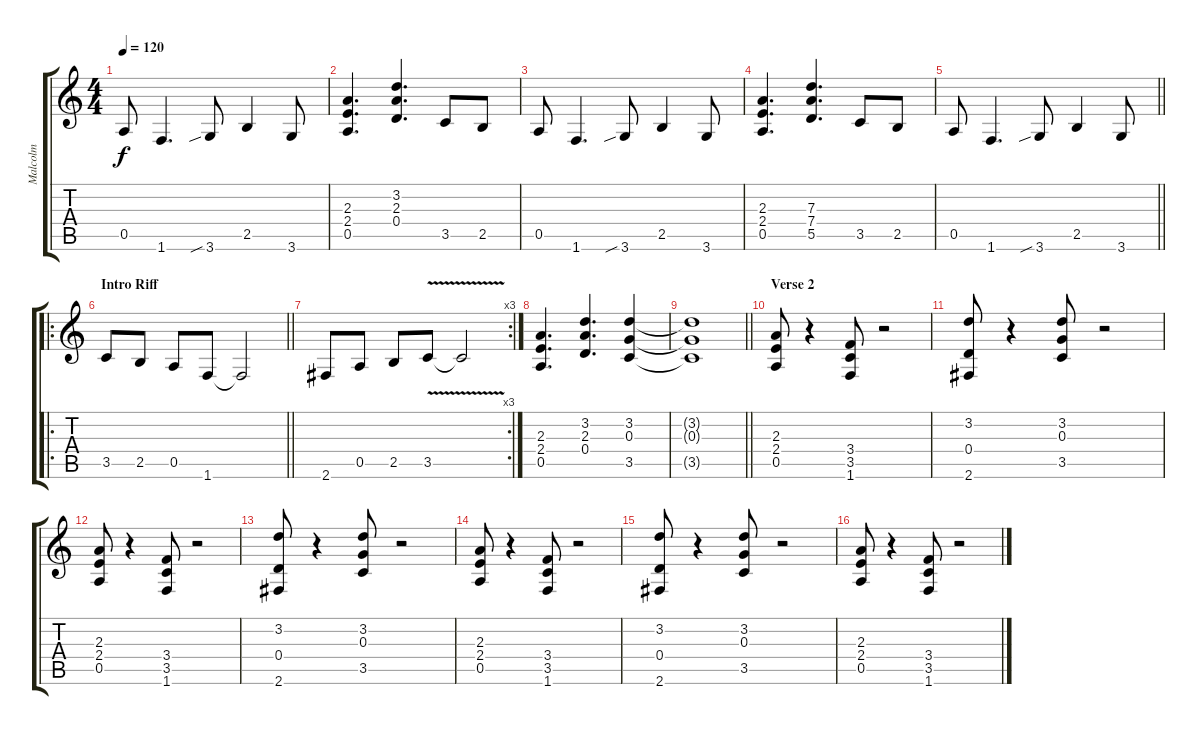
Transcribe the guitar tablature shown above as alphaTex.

\track ("Malcolm" "Malcolm") {instrument overdrivenguitar}
\staff {score tabs}
\tuning (E4 B3 G3 D3 A2 E2) {hide}
\ts (4 4)
\tempo 120
\clef g2
\ks c
0.5.8{dy f} 1.6.4{d} 3.6{sib}.8 2.5.4 3.6.8 |
(2.3 2.4 0.5).4{d} (3.2 2.3 0.4).4{d} 3.5.8 2.5.8 |
0.5.8 1.6.4{d} 3.6{sib}.8 2.5.4 3.6.8 |
(2.3 2.4 0.5).4{d} (7.3 7.4 5.5).4{d} 3.5.8 2.5.8 |
\barLineRight lightlight
0.5.8 1.6.4{d} 3.6{sib}.8 2.5.4 3.6.8 |
\ro
\section ("" "Intro Riff")
\barLineRight lightlight
3.5.8 2.5.8 0.5.8 1.6.8 1.6{t}.2 |
\rc 3
2.6.8 0.5.8 2.5.8 3.5{v}.8 3.5{t}.2 |
(2.3 2.4 0.5).4{d} (3.2 2.3 0.4).4{d} (3.2 0.3 3.5).4 |
\barLineRight lightlight
(3.2{t} 0.3{t} 3.5{t}).1 |
\section ("" "Verse 2")
(2.3 2.4 0.5).8 r.4 (3.4 3.5 1.6).8 r.2 |
(3.2 0.4 2.6).8 r.4 (3.2 0.3 3.5).8 r.2 |
(2.3 2.4 0.5).8 r.4 (3.4 3.5 1.6).8 r.2 |
(3.2 0.4 2.6).8 r.4 (3.2 0.3 3.5).8 r.2 |
(2.3 2.4 0.5).8 r.4 (3.4 3.5 1.6).8 r.2 |
(3.2 0.4 2.6).8 r.4 (3.2 0.3 3.5).8 r.2 |
(2.3 2.4 0.5).8 r.4 (3.4 3.5 1.6).8 r.2
